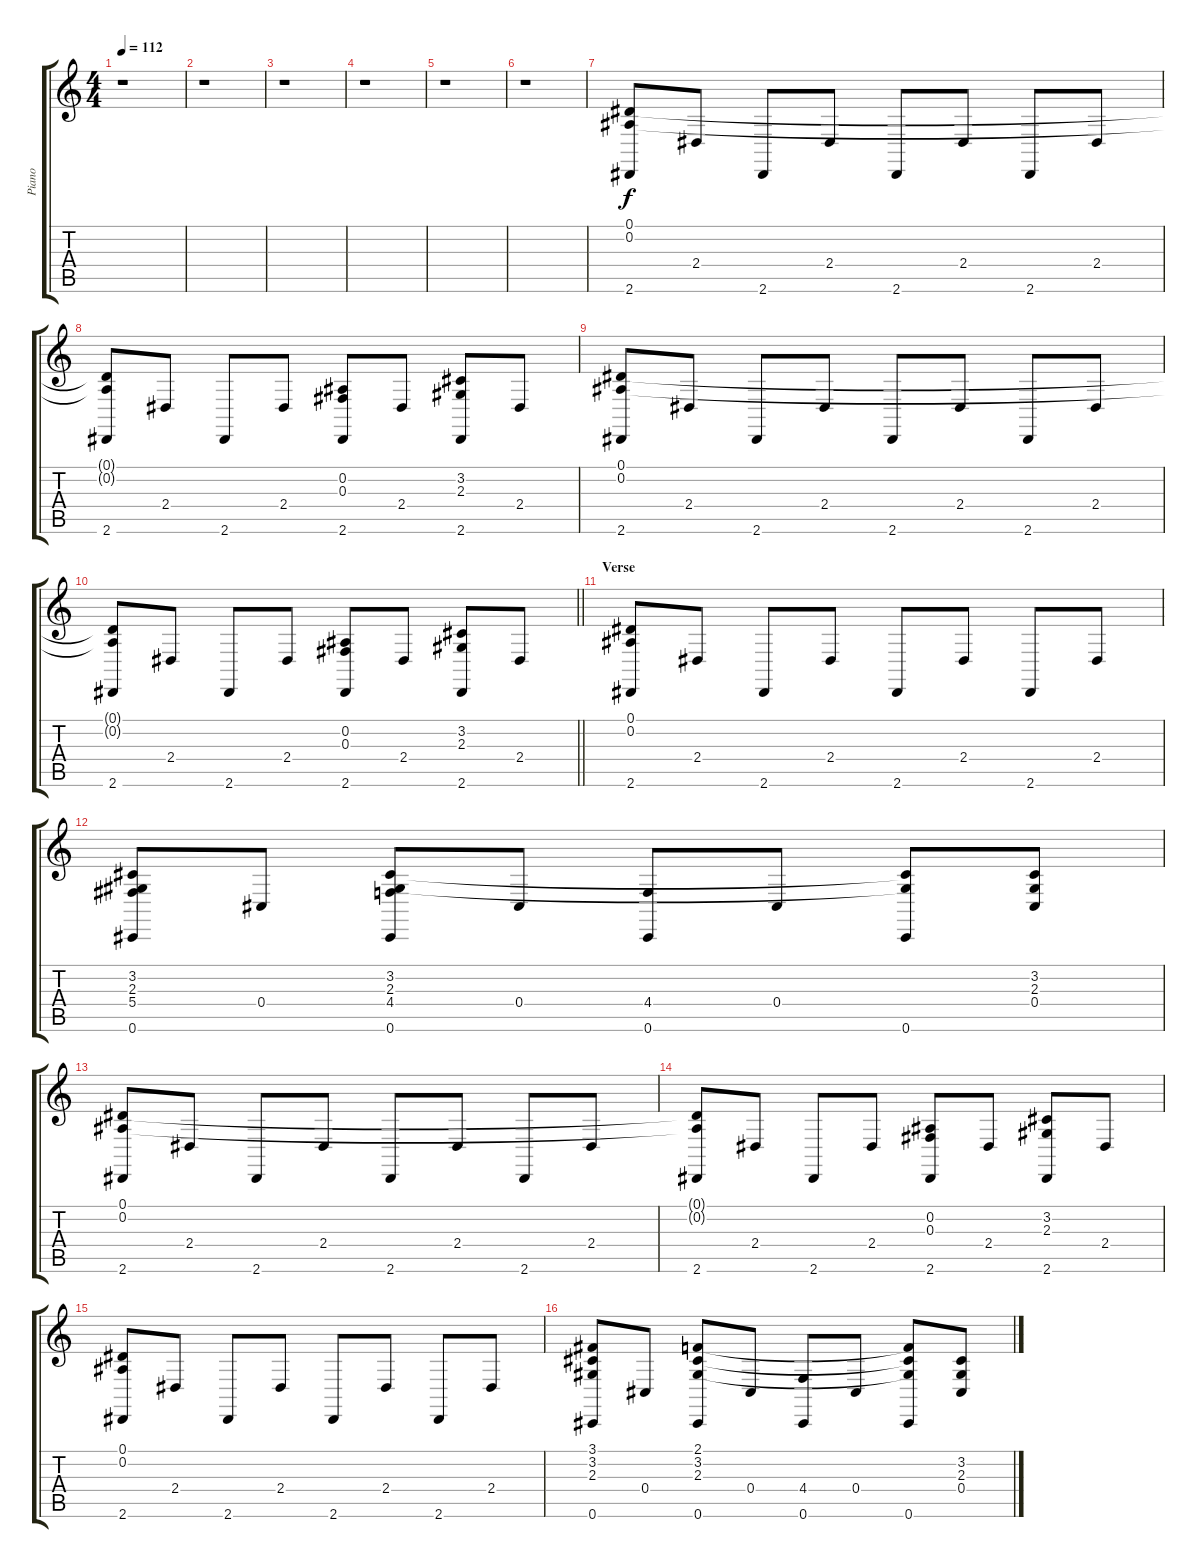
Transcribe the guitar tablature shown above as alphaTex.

\track ("Piano" "Piano") {instrument acousticgrandpiano}
\staff {score tabs}
\tuning (Eb4 Bb3 Gb3 Db3 Ab2 Db2) {hide}
\ts (4 4)
\tempo 112
\clef g2
\ks c
r.1{dy f} |
r.1 |
r.1 |
r.1 |
r.1 |
r.1{volume 0} |
(0.1 0.2 2.6).8{volume 16} 2.4.8 2.6.8 2.4.8 2.6.8 2.4.8 2.6.8 2.4.8 |
(0.1{t} 0.2{t} 2.6).8 2.4.8 2.6.8 2.4.8 (0.2 0.3 2.6).8 2.4.8 (3.2 2.3 2.6).8 2.4.8 |
(0.1 0.2 2.6).8 2.4.8 2.6.8 2.4.8 2.6.8 2.4.8 2.6.8 2.4.8 |
\barLineRight lightlight
(0.1{t} 0.2{t} 2.6).8 2.4.8 2.6.8 2.4.8 (0.2 0.3 2.6).8 2.4.8 (3.2 2.3 2.6).8 2.4.8 |
\section ("" "Verse")
(0.1 0.2 2.6).8 2.4.8 2.6.8 2.4.8 2.6.8 2.4.8 2.6.8 2.4.8 |
(3.2 2.3 5.4 0.6).8 0.4.8 (3.2 2.3 4.4 0.6).8 0.4.8 (4.4 0.6).8 0.4.8 (3.2{t} 2.3{t} 0.6).8 (3.2 2.3 0.4).8 |
(0.1 0.2 2.6).8 2.4.8 2.6.8 2.4.8 2.6.8 2.4.8 2.6.8 2.4.8 |
(0.1{t} 0.2{t} 2.6).8 2.4.8 2.6.8 2.4.8 (0.2 0.3 2.6).8 2.4.8 (3.2 2.3 2.6).8 2.4.8 |
(0.1 0.2 2.6).8 2.4.8 2.6.8 2.4.8 2.6.8 2.4.8 2.6.8 2.4.8 |
(3.1 3.2 2.3 0.6).8 0.4.8 (2.1 3.2 2.3 0.6).8 0.4.8 (4.4 0.6).8 0.4.8 (2.1{t} 3.2{t} 2.3{t} 0.6).8 (3.2 2.3 0.4).8
